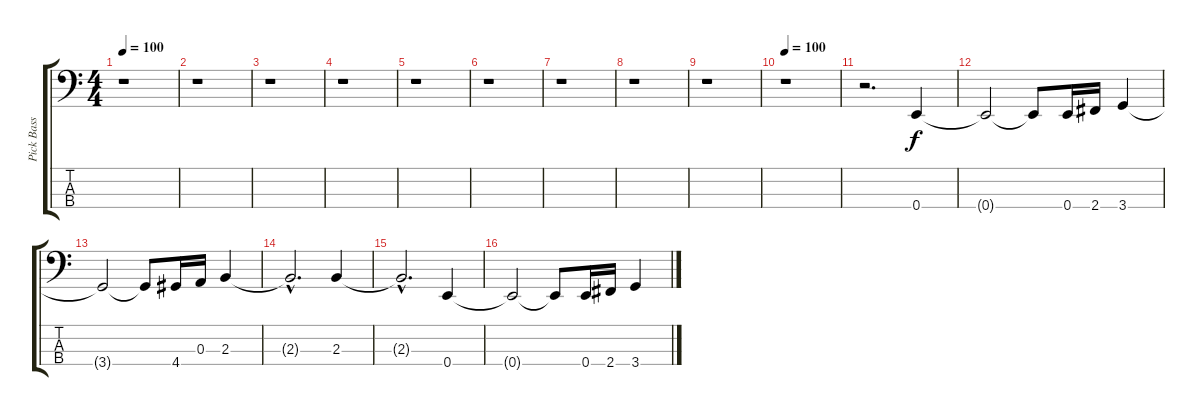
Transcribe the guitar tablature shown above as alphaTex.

\track ("Pick Bass" "Pick Bass") {instrument electricbasspick}
\staff {score tabs}
\tuning (G2 D2 A1 E1) {hide}
\ts (4 4)
\tempo 100
\clef f4
\ks c
r.1{dy f instrument electricbasspick} |
r.1 |
r.1 |
r.1 |
r.1 |
r.1 |
r.1 |
r.1 |
r.1 |
\tempo 100
r.1 |
r.2{d} 0.4.4 |
0.4{t}.2 0.4{t}.8 0.4.16 2.4.16 3.4.4 |
3.4{t}.2 3.4{t}.8 4.4.16 0.3.16 2.3.4 |
2.3{hac t}.2{d} 2.3.4 |
2.3{hac t}.2{d} 0.4.4 |
0.4{t}.2 0.4{t}.8 0.4.16 2.4.16 3.4.4
